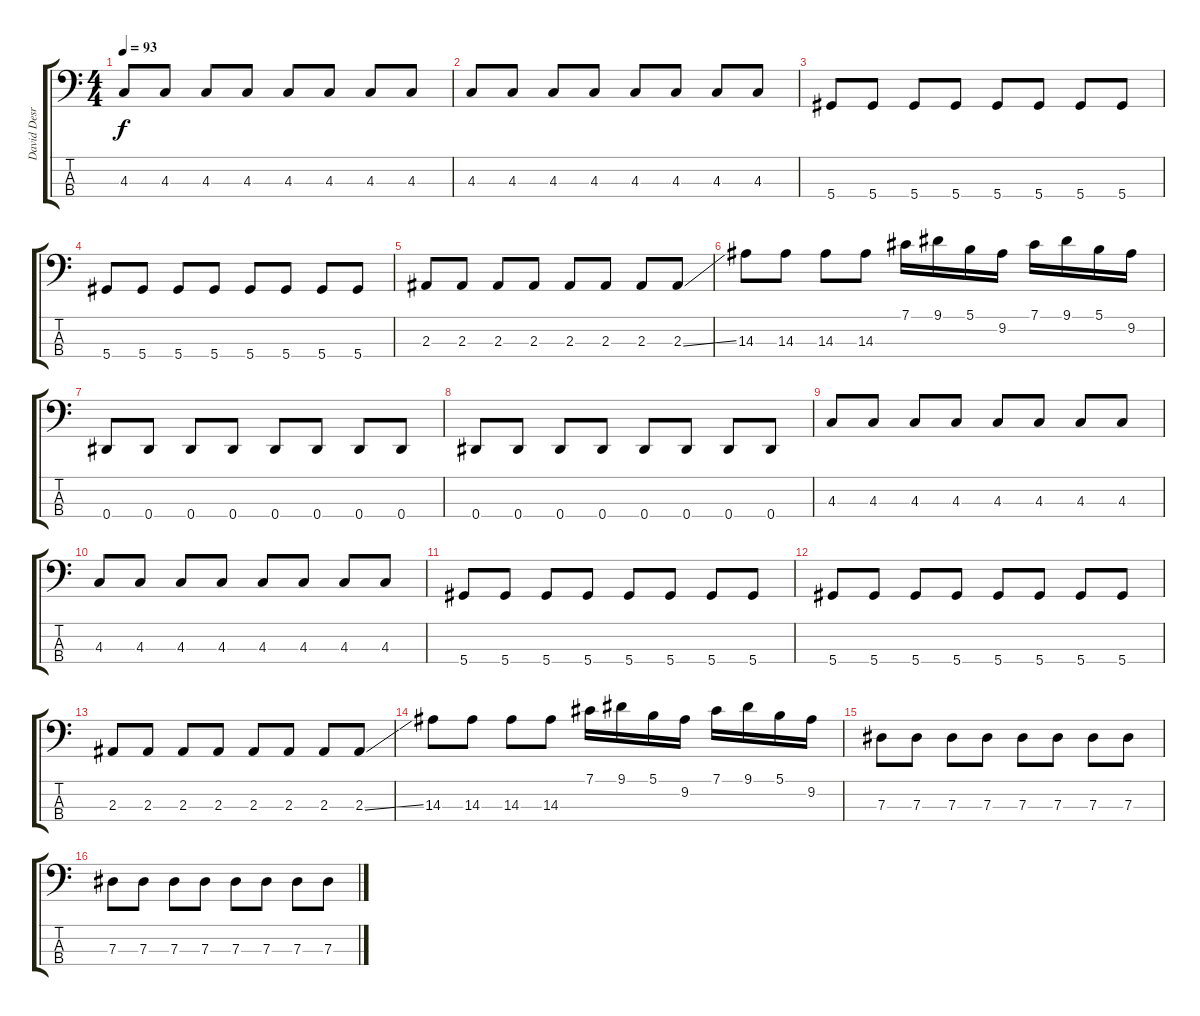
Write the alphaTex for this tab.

\track ("David Desrosiers" "David Desr") {instrument electricbasspick}
\staff {score tabs}
\tuning (Gb2 Db2 Ab1 Eb1) {hide}
\ts (4 4)
\tempo 93
\clef f4
\ks c
4.3.8{dy f} 4.3.8 4.3.8 4.3.8 4.3.8 4.3.8 4.3.8 4.3.8 |
4.3.8 4.3.8 4.3.8 4.3.8 4.3.8 4.3.8 4.3.8 4.3.8 |
5.4.8 5.4.8 5.4.8 5.4.8 5.4.8 5.4.8 5.4.8 5.4.8 |
5.4.8 5.4.8 5.4.8 5.4.8 5.4.8 5.4.8 5.4.8 5.4.8 |
2.3.8 2.3.8 2.3.8 2.3.8 2.3.8 2.3.8 2.3.8 2.3{ss}.8 |
14.3.8 14.3.8 14.3.8 14.3.8 7.1.16 9.1.16 5.1.16 9.2.16 7.1.16 9.1.16 5.1.16 9.2.16 |
0.4.8 0.4.8 0.4.8 0.4.8 0.4.8 0.4.8 0.4.8 0.4.8 |
0.4.8 0.4.8 0.4.8 0.4.8 0.4.8 0.4.8 0.4.8 0.4.8 |
4.3.8 4.3.8 4.3.8 4.3.8 4.3.8 4.3.8 4.3.8 4.3.8 |
4.3.8 4.3.8 4.3.8 4.3.8 4.3.8 4.3.8 4.3.8 4.3.8 |
5.4.8 5.4.8 5.4.8 5.4.8 5.4.8 5.4.8 5.4.8 5.4.8 |
5.4.8 5.4.8 5.4.8 5.4.8 5.4.8 5.4.8 5.4.8 5.4.8 |
2.3.8 2.3.8 2.3.8 2.3.8 2.3.8 2.3.8 2.3.8 2.3{ss}.8 |
14.3.8 14.3.8 14.3.8 14.3.8 7.1.16 9.1.16 5.1.16 9.2.16 7.1.16 9.1.16 5.1.16 9.2.16 |
7.3.8 7.3.8 7.3.8 7.3.8 7.3.8 7.3.8 7.3.8 7.3.8 |
7.3.8 7.3.8 7.3.8 7.3.8 7.3.8 7.3.8 7.3.8 7.3.8
